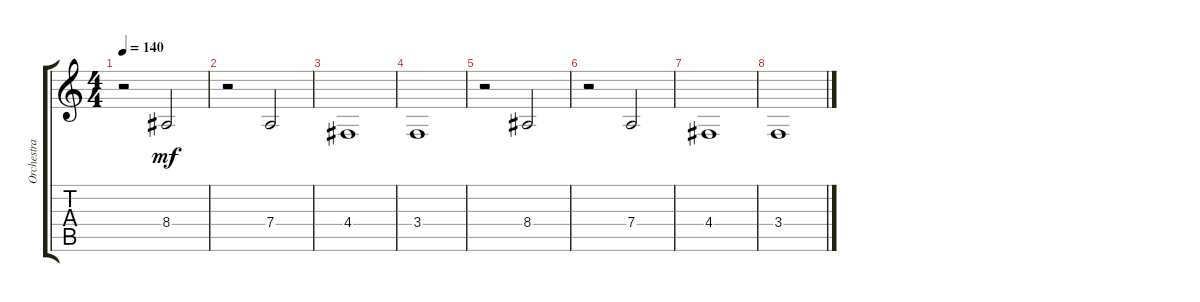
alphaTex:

\track ("Orchestra" "Orchestra") {instrument synthstrings1}
\staff {score tabs}
\tuning (E4 B3 G3 D3 A2 E2) {hide}
\ts (4 4)
\tempo 140
\clef g2
\ks c
r.2{dy mf} 8.4.2 |
r.2 7.4.2 |
4.4.1 |
3.4.1 |
r.2 8.4.2 |
r.2 7.4.2 |
4.4.1 |
3.4.1
